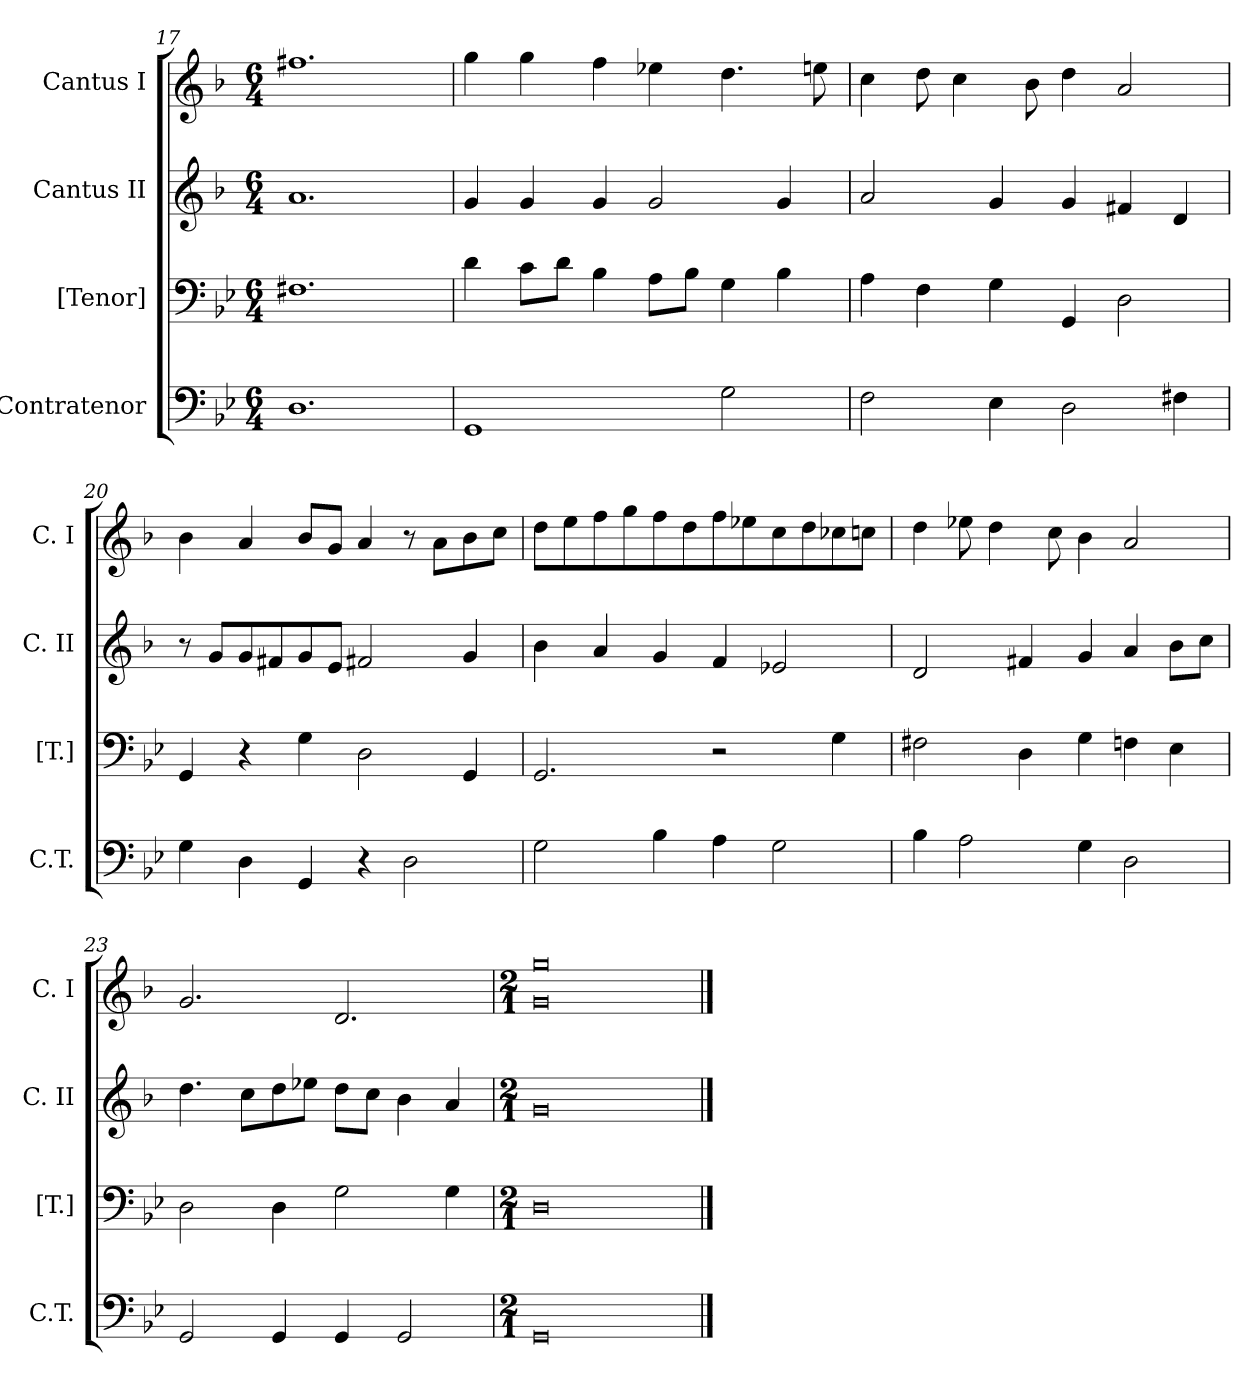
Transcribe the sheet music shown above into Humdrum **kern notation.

**kern	**kern	**kern	**kern
*part4	*part3	*part2	*part1
*staff4	*staff3	*staff2	*staff1
*I"Contratenor	*I"[Tenor]	*I"Cantus  II	*I"Cantus I
*I'C.T.	*I'[T.]	*I'C. II	*I'C. I
*clefF4	*clefF4	*clefG2	*clefG2
*ITrd7c12	*	*	*
*k[b-e-]	*k[b-e-]	*k[b-]	*k[b-]
*B-:	*B-:	*F:	*F:
*M6/4	*M6/4	*M6/4	*M6/4
=17	=17	=17	=17
1.DD	1.F#X	1.a	1.ff#X
=18	=18	=18	=18
1GGG	4d\	4g/	4gg\
.	8c\L	4g/	4gg\
.	8d\J	.	.
.	4B-\	4g/	4ff\
.	8A\L	2g/	4ee-X\
.	8B-\J	.	.
2GG\	4G\	.	4.dd\
.	4B-\	4g/	.
.	.	.	8ee\
=19	=19	=19	=19
2FF\	4A\	2a/	4cc\
.	4F\	.	8dd\
.	.	.	4cc\
4EE-\	4G\	4g/	.
.	.	.	8b-\
2DD\	4GG/	4g/	4dd\
.	2D\	4f#X/	2a/
4FF#X\	.	4d/	.
=20	=20	=20	=20
4GG\	4GG/	8r	4b-\
.	.	8g/L	.
4DD\	4r	8g/	4a/
.	.	8f#X/	.
4GGG/	4G\	8g/	8b-/L
.	.	8e/J	8g/J
4r	2D\	2f#X/	4a/
2DD\	.	.	8r
.	.	.	8a\L
.	4GG/	4g/	8b-\
.	.	.	8cc\J
=21	=21	=21	=21
2GG\	2.GG/	4b-\	8dd\L
.	.	.	8ee\
.	.	4a/	8ff\
.	.	.	8gg\
4BB-\	.	4g/	8ff\
.	.	.	8dd\
4AA\	2r	4f/	8ff\
.	.	.	8ee-X\
2GG\	.	2e-X/	8cc\
.	.	.	8dd\
.	4G\	.	8cc-\
.	.	.	8cc\J
=22	=22	=22	=22
4BB-\	2F#X\	2d/	4dd\
2AA\	.	.	8ee-X\
.	.	.	4dd\
.	4D\	4f#X/	.
.	.	.	8cc\
4GG\	4G\	4g/	4b-\
2DD\	4F\	4a/	2a/
.	4E-\	8b-\L	.
.	.	8cc\J	.
=23	=23	=23	=23
2GGG/	2D\	4.dd\	2.g/
.	.	8cc\L	.
4GGG/	4D\	8dd\	.
.	.	8ee-X\J	.
4GGG/	2G\	8dd\L	2.d/
.	.	8cc\J	.
2GGG/	.	4b-\	.
.	4G\	4a/	.
=24	=24	=24	=24
*M2/1	*M2/1	*M2/1	*M2/1
0GGG	0D	0g	0g 0gg
==	==	==	==
*-	*-	*-	*-
